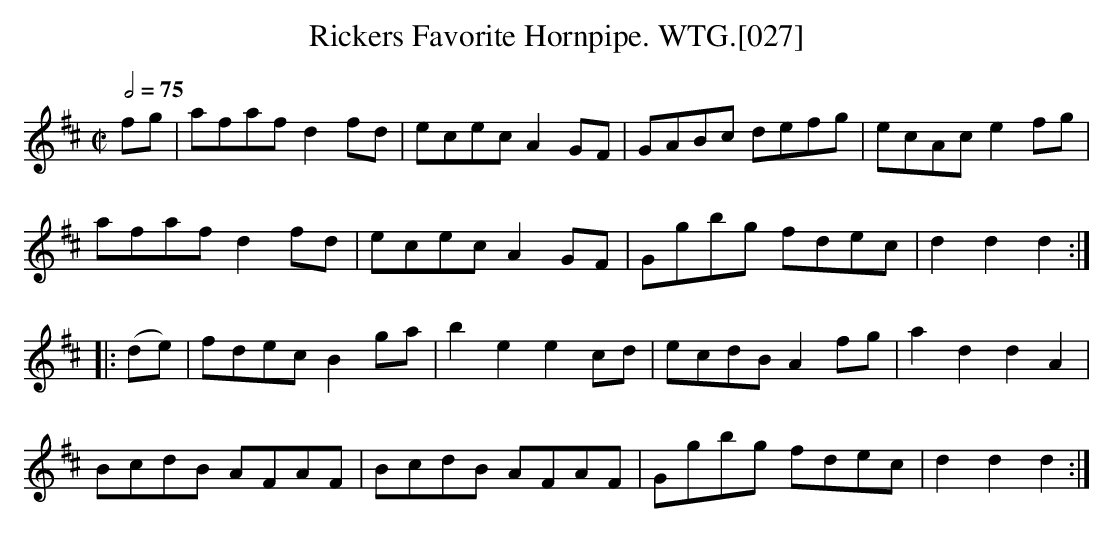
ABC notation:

X:1
T:Rickers Favorite Hornpipe. WTG.[027]
M:C|
L:1/8
Q:2/4=75
K:D
fg | afaf d2fd | ecec A2GF | GABc defg | ecAc e2fg |
afaf d2fd | ecec A2GF | Ggbg fdec | d2d2d2:|
|:(de) | fdec B2ga | b2e2e2 cd | ecdB A2fg | a2d2 d2A2 |
BcdB AFAF | BcdB AFAF | Ggbg fdec | d2d2d2:|
